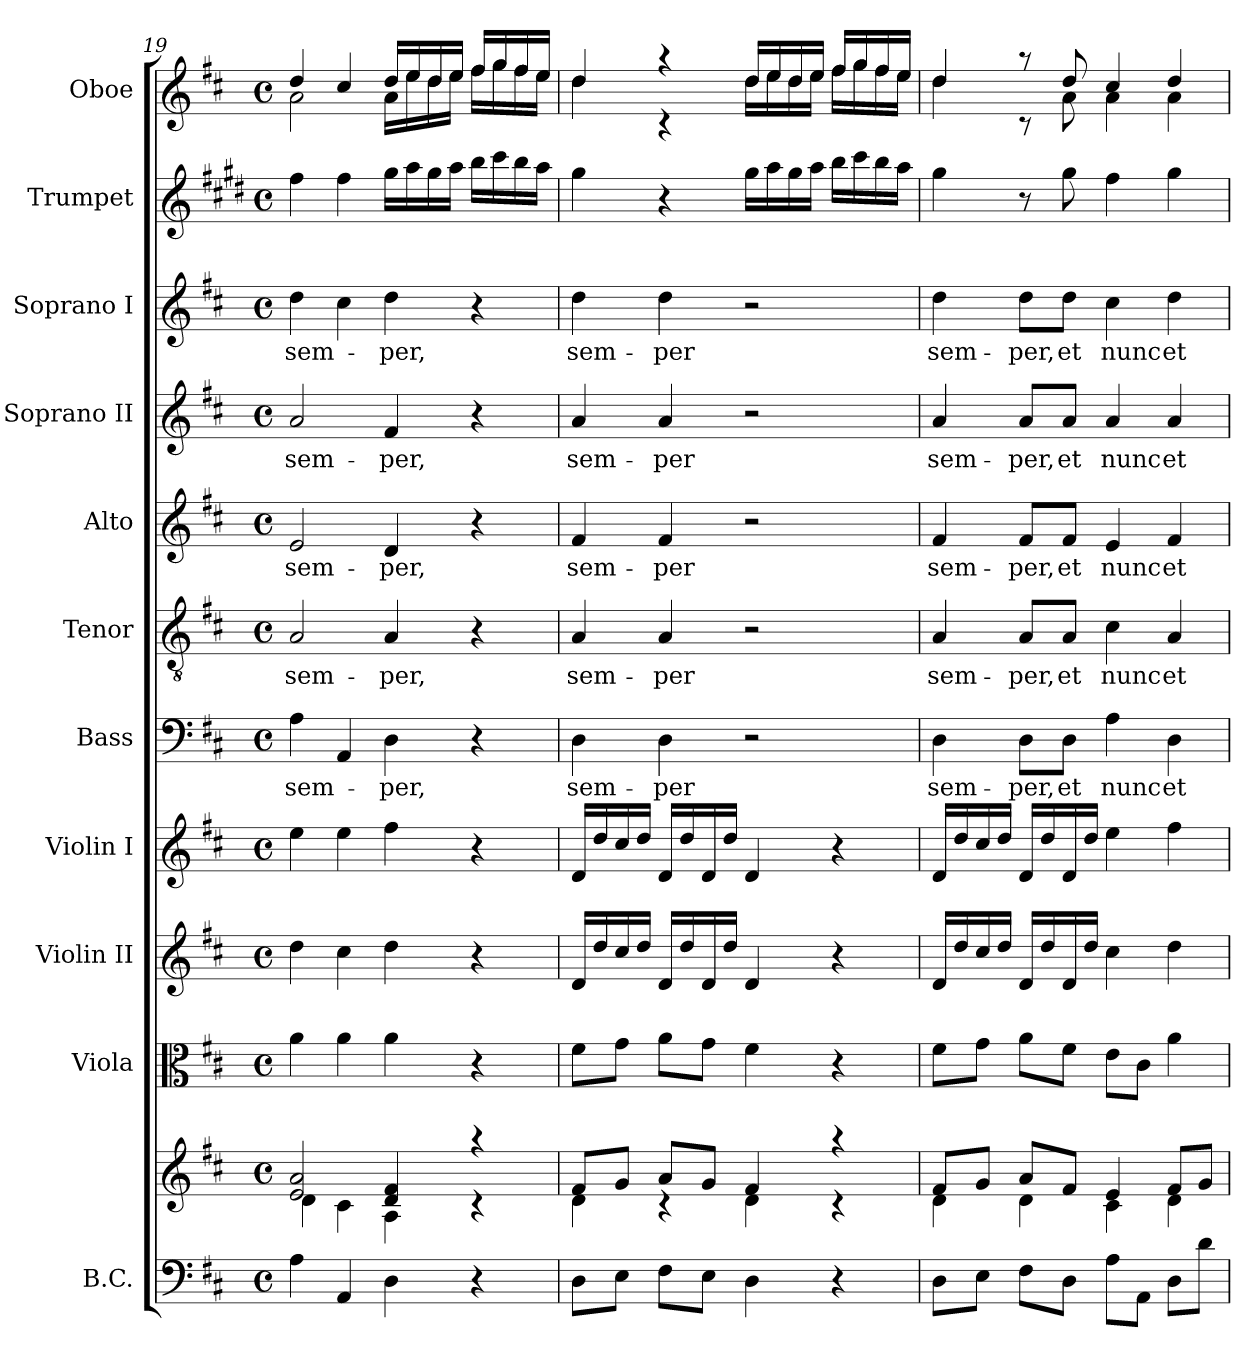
**kern	**kern	**kern	**kern	**kern	**kern	**text	**kern	**text	**kern	**text	**kern	**text	**kern	**text	**kern	**kern
*part11	*part11	*part10	*part9	*part8	*part7	*part7	*part6	*part6	*part5	*part5	*part4	*part4	*part3	*part3	*part2	*part1
*staff12	*staff11	*staff10	*staff9	*staff8	*staff7	*staff7	*staff6	*staff6	*staff5	*staff5	*staff4	*staff4	*staff3	*staff3	*staff2	*staff1
*I"B.C.	*	*I"Viola	*I"Violin II	*I"Violin I	*I"Bass	*	*I"Tenor	*	*I"Alto	*	*I"Soprano II	*	*I"Soprano I	*	*I"Trumpet	*I"Oboe
*I'B.C.	*	*I'Vla.	*I'Vln. II	*I'Vln. I	*I'B	*	*I'T	*	*I'A	*	*I'S.II	*	*I'S.I	*	*I'Tpt.	*I'Ob.
*clefF4	*clefG2	*clefC3	*clefG2	*clefG2	*clefF4	*	*clefGv2	*	*clefG2	*	*clefG2	*	*clefG2	*	*clefG2	*clefG2
*	*	*	*	*	*	*	*	*	*	*	*	*	*	*	*ITrd1c2	*
*k[f#c#]	*k[f#c#]	*k[f#c#]	*k[f#c#]	*k[f#c#]	*k[f#c#]	*	*k[f#c#]	*	*k[f#c#]	*	*k[f#c#]	*	*k[f#c#]	*	*k[f#c#]	*k[f#c#]
*D:	*D:	*D:	*D:	*D:	*D:	*	*D:	*	*D:	*	*D:	*	*D:	*	*D:	*D:
*M4/4	*M4/4	*M4/4	*M4/4	*M4/4	*M4/4	*	*M4/4	*	*M4/4	*	*M4/4	*	*M4/4	*	*M4/4	*M4/4
*met(c)	*met(c)	*met(c)	*met(c)	*met(c)	*met(c)	*	*met(c)	*	*met(c)	*	*met(c)	*	*met(c)	*	*met(c)	*met(c)
=19	=19	=19	=19	=19	=19	=19	=19	=19	=19	=19	=19	=19	=19	=19	=19	=19
*	*^	*	*	*	*	*	*	*	*	*	*	*	*	*	*	*
!	!	!	!	!	!	!	!LO:LY:b	!	!LO:LY:b	!	!LO:LY:b	!	!LO:LY:b	!	!LO:LY:b	!	!
*	*	*	*	*	*	*	*	*	*	*	*	*	*	*	*	*	*^
4A\	2e/ 2a/	4d\	4a\	4dd\	4ee\	4A\	sem-	2A/	sem-	2e/	sem-	2a/	sem-	4dd\	sem-	4ee\	4dd/	2a\
4AA/	.	4c#\	4a\	4cc#\	4ee\	4AA/	.	.	.	.	.	.	.	4cc#\	.	4ee\	4cc#/	.
!	!	!	!	!	!	!	!LO:LY:b	!	!LO:LY:b	!	!LO:LY:b	!	!LO:LY:b	!	!LO:LY:b	!	!	!
4D\	4d/ 4f#/	4A\	4a\	4dd\	4ff#\	4D\	-per,	4A/	-per,	4d/	-per,	4f#/	-per,	4dd\	-per,	16ff#\LL	16dd/LL	16a\LL
.	.	.	.	.	.	.	.	.	.	.	.	.	.	.	.	16gg\	16ee/	16ee\
.	.	.	.	.	.	.	.	.	.	.	.	.	.	.	.	16ff#\	16dd/	16dd\
.	.	.	.	.	.	.	.	.	.	.	.	.	.	.	.	16gg\JJ	16ee/JJ	16ee\JJ
4r	4raa	4rc	4r	4r	4r	4r	.	4r	.	4r	.	4r	.	4r	.	16aa\LL	16ff#/LL	16ff#\LL
.	.	.	.	.	.	.	.	.	.	.	.	.	.	.	.	16bb\	16gg/	16gg\
.	.	.	.	.	.	.	.	.	.	.	.	.	.	.	.	16aa\	16ff#/	16ff#\
.	.	.	.	.	.	.	.	.	.	.	.	.	.	.	.	16gg\JJ	16ee/JJ	16ee\JJ
=20	=20	=20	=20	=20	=20	=20	=20	=20	=20	=20	=20	=20	=20	=20	=20	=20	=20	=20
!	!	!	!	!	!	!	!LO:LY:b	!	!LO:LY:b	!	!LO:LY:b	!	!LO:LY:b	!	!LO:LY:b	!	!	!
8D\L	8f#/L	4d\	8f#\L	16d/LL	16d/LL	4D\	sem-	4A/	sem-	4f#/	sem-	4a/	sem-	4dd\	sem-	4ff#\	4dd/	4dd\
.	.	.	.	16dd/	16dd/	.	.	.	.	.	.	.	.	.	.	.	.	.
8E\J	8g/J	.	8g\J	16cc#/	16cc#/	.	.	.	.	.	.	.	.	.	.	.	.	.
.	.	.	.	16dd/JJ	16dd/JJ	.	.	.	.	.	.	.	.	.	.	.	.	.
!	!	!	!	!	!	!	!LO:LY:b	!	!LO:LY:b	!	!LO:LY:b	!	!LO:LY:b	!	!LO:LY:b	!	!	!
8F#\L	8a/L	4rc	8a\L	16d/LL	16d/LL	4D\	-per	4A/	-per	4f#/	-per	4a/	-per	4dd\	-per	4r	4raa	4rc
.	.	.	.	16dd/	16dd/	.	.	.	.	.	.	.	.	.	.	.	.	.
8E\J	8g/J	.	8g\J	16d/	16d/	.	.	.	.	.	.	.	.	.	.	.	.	.
.	.	.	.	16dd/JJ	16dd/JJ	.	.	.	.	.	.	.	.	.	.	.	.	.
4D\	4f#/	4d\	4f#\	4d/	4d/	2r	.	2r	.	2r	.	2r	.	2r	.	16ff#\LL	16dd/LL	16dd\LL
.	.	.	.	.	.	.	.	.	.	.	.	.	.	.	.	16gg\	16ee/	16ee\
.	.	.	.	.	.	.	.	.	.	.	.	.	.	.	.	16ff#\	16dd/	16dd\
.	.	.	.	.	.	.	.	.	.	.	.	.	.	.	.	16gg\JJ	16ee/JJ	16ee\JJ
4r	4raa	4rc	4r	4r	4r	.	.	.	.	.	.	.	.	.	.	16aa\LL	16ff#/LL	16ff#\LL
.	.	.	.	.	.	.	.	.	.	.	.	.	.	.	.	16bb\	16gg/	16gg\
.	.	.	.	.	.	.	.	.	.	.	.	.	.	.	.	16aa\	16ff#/	16ff#\
.	.	.	.	.	.	.	.	.	.	.	.	.	.	.	.	16gg\JJ	16ee/JJ	16ee\JJ
!!LO:PB:g=z	!!
=21	=21	=21	=21	=21	=21	=21	=21	=21	=21	=21	=21	=21	=21	=21	=21	=21	=21	=21
!	!	!	!	!	!	!	!LO:LY:b	!	!LO:LY:b	!	!LO:LY:b	!	!LO:LY:b	!	!LO:LY:b	!	!	!
8D\L	8f#/L	4d\	8f#\L	16d/LL	16d/LL	4D\	sem-	4A/	sem-	4f#/	sem-	4a/	sem-	4dd\	sem-	4ff#\	4dd/	4dd\
.	.	.	.	16dd/	16dd/	.	.	.	.	.	.	.	.	.	.	.	.	.
8E\J	8g/J	.	8g\J	16cc#/	16cc#/	.	.	.	.	.	.	.	.	.	.	.	.	.
.	.	.	.	16dd/JJ	16dd/JJ	.	.	.	.	.	.	.	.	.	.	.	.	.
!	!	!	!	!	!	!	!LO:LY:b	!	!LO:LY:b	!	!LO:LY:b	!	!LO:LY:b	!	!LO:LY:b	!	!	!
8F#\L	8a/L	4d\	8a\L	16d/LL	16d/LL	8D\L	-per,	8A/L	-per,	8f#/L	-per,	8a/L	-per,	8dd\L	-per,	8r	8raa	8rc
.	.	.	.	16dd/	16dd/	.	.	.	.	.	.	.	.	.	.	.	.	.
!	!	!	!	!	!	!	!LO:LY:b	!	!LO:LY:b	!	!LO:LY:b	!	!LO:LY:b	!	!LO:LY:b	!	!	!
8D\J	8f#/J	.	8f#\J	16d/	16d/	8D\J	et	8A/J	et	8f#/J	et	8a/J	et	8dd\J	et	8ff#\	8dd/	8a\
.	.	.	.	16dd/JJ	16dd/JJ	.	.	.	.	.	.	.	.	.	.	.	.	.
!	!	!	!	!	!	!	!LO:LY:b	!	!LO:LY:b	!	!LO:LY:b	!	!LO:LY:b	!	!LO:LY:b	!	!	!
8A\L	4e/	4c#\	8e\L	4cc#\	4ee\	4A\	nunc	4c#\	nunc	4e/	nunc	4a/	nunc	4cc#\	nunc	4ee\	4cc#/	4a\
8AA\J	.	.	8c#\J	.	.	.	.	.	.	.	.	.	.	.	.	.	.	.
!	!	!	!	!	!	!	!LO:LY:b	!	!LO:LY:b	!	!LO:LY:b	!	!LO:LY:b	!	!LO:LY:b	!	!	!
8D\L	8f#/L	4d\	4a\	4dd\	4ff#\	4D\	et	4A/	et	4f#/	et	4a/	et	4dd\	et	4ff#\	4dd/	4a\
8d\J	8g/J	.	.	.	.	.	.	.	.	.	.	.	.	.	.	.	.	.
*	*v	*v	*	*	*	*	*	*	*	*	*	*	*	*	*	*	*v	*v
=	=	=	=	=	=	=	=	=	=	=	=	=	=	=	=	=
*-	*-	*-	*-	*-	*-	*-	*-	*-	*-	*-	*-	*-	*-	*-	*-	*-
